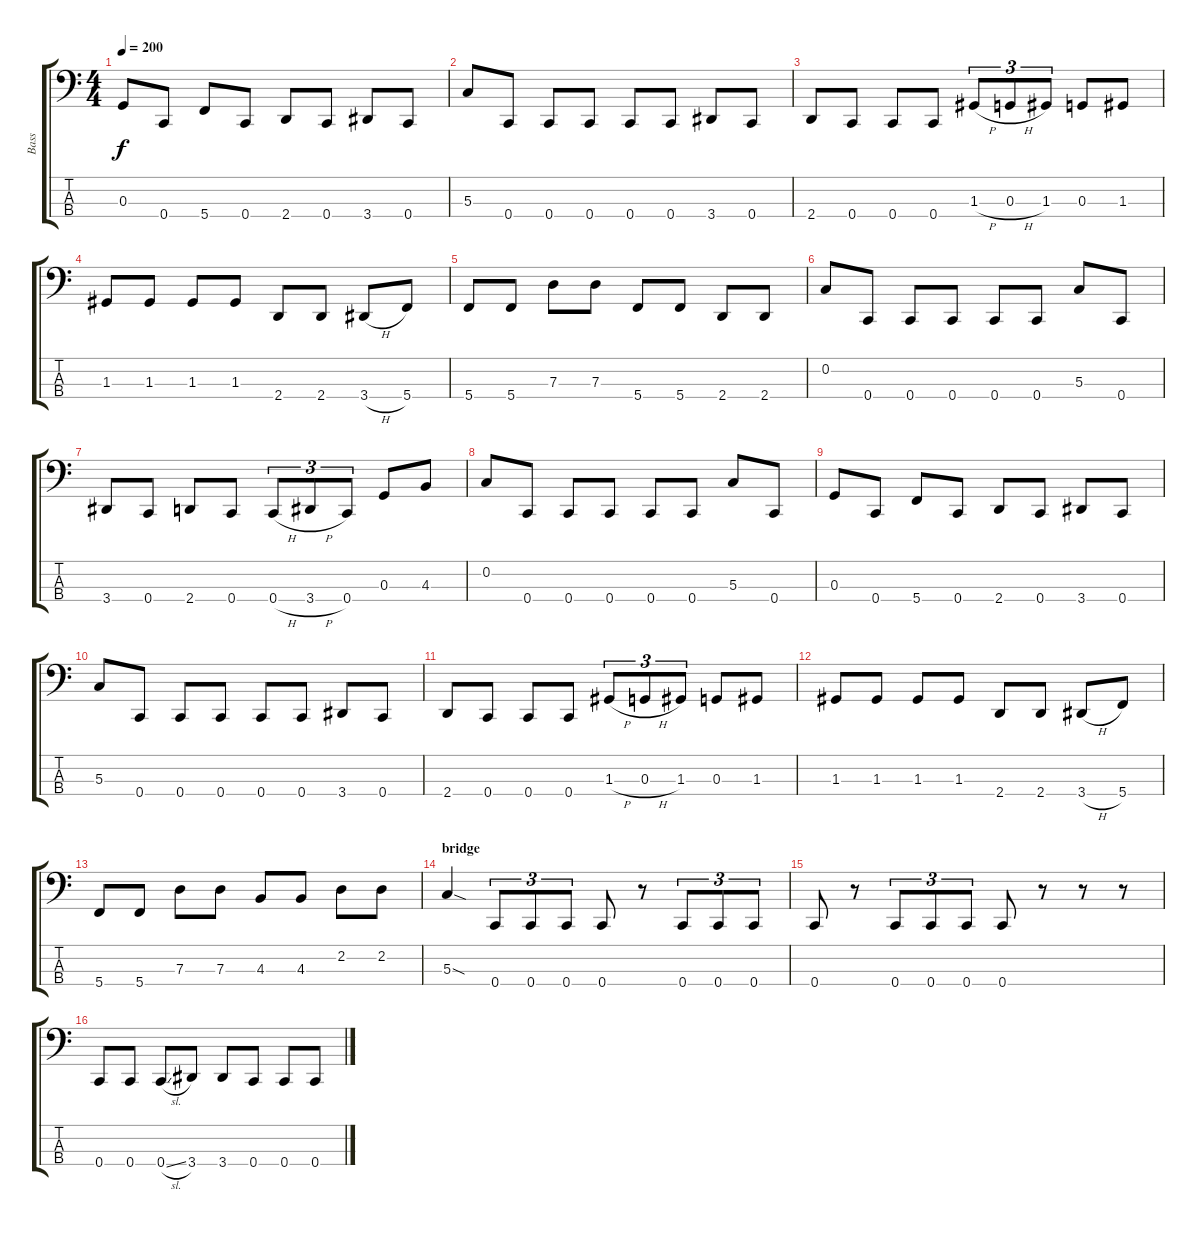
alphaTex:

\track ("Bass" "Bass") {instrument electricbasspick}
\staff {score tabs}
\tuning (F2 C2 G1 C1) {hide}
\ts (4 4)
\tempo 200
\clef f4
\ks c
0.3.8{dy f} 0.4.8 5.4.8 0.4.8 2.4.8 0.4.8 3.4.8 0.4.8 |
5.3.8 0.4.8 0.4.8 0.4.8 0.4.8 0.4.8 3.4.8 0.4.8 |
2.4.8 0.4.8 0.4.8 0.4.8 1.3{h}.8{tu (3 2)} 0.3{h}.8{tu (3 2)} 1.3.8{tu (3 2)} 0.3.8 1.3.8 |
1.3.8 1.3.8 1.3.8 1.3.8 2.4.8 2.4.8 3.4{h}.8 5.4.8 |
5.4.8 5.4.8 7.3.8 7.3.8 5.4.8 5.4.8 2.4.8 2.4.8 |
0.2.8 0.4.8 0.4.8 0.4.8 0.4.8 0.4.8 5.3.8 0.4.8 |
3.4.8 0.4.8 2.4.8 0.4.8 0.4{h}.8{tu (3 2)} 3.4{h}.8{tu (3 2)} 0.4.8{tu (3 2)} 0.3.8 4.3.8 |
0.2.8 0.4.8 0.4.8 0.4.8 0.4.8 0.4.8 5.3.8 0.4.8 |
0.3.8 0.4.8 5.4.8 0.4.8 2.4.8 0.4.8 3.4.8 0.4.8 |
5.3.8 0.4.8 0.4.8 0.4.8 0.4.8 0.4.8 3.4.8 0.4.8 |
2.4.8 0.4.8 0.4.8 0.4.8 1.3{h}.8{tu (3 2)} 0.3{h}.8{tu (3 2)} 1.3.8{tu (3 2)} 0.3.8 1.3.8 |
1.3.8 1.3.8 1.3.8 1.3.8 2.4.8 2.4.8 3.4{h}.8 5.4.8 |
5.4.8 5.4.8 7.3.8 7.3.8 4.3.8 4.3.8 2.2.8 2.2.8 |
\section ("" "bridge")
5.3{sod}.4 0.4.8{tu (3 2)} 0.4.8{tu (3 2)} 0.4.8{tu (3 2)} 0.4.8 r.8 0.4.8{tu (3 2)} 0.4.8{tu (3 2)} 0.4.8{tu (3 2)} |
0.4.8 r.8 0.4.8{tu (3 2)} 0.4.8{tu (3 2)} 0.4.8{tu (3 2)} 0.4.8 r.8 r.8 r.8 |
0.4.8 0.4.8 0.4{sl}.8 3.4.8 3.4.8 0.4.8 0.4.8 0.4.8
